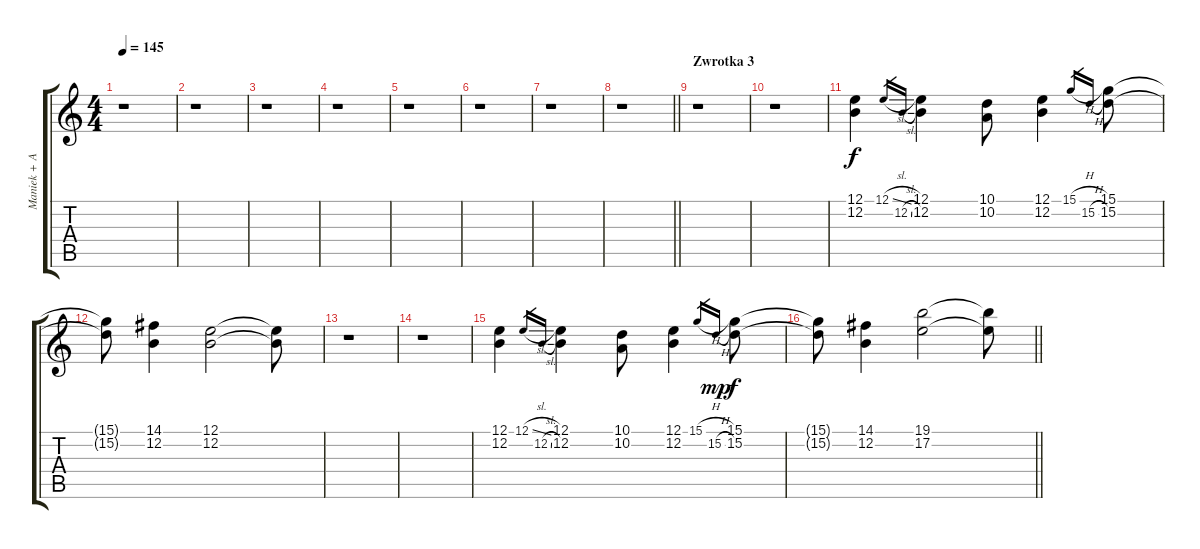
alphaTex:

\track ("Maniek + Anem" "Maniek + A") {instrument harmonica}
\staff {score tabs}
\tuning (E4 B3 G3 D3 A2 E2) {hide}
\ts (4 4)
\tempo 145
\clef g2
\ks c
r.1{dy f} |
r.1 |
r.1 |
r.1 |
r.1 |
r.1 |
r.1 |
\barLineRight lightlight
r.1 |
\section ("" "Zwrotka 3")
r.1 |
r.1 |
(12.1 12.2).4 12.1{sl}.16{gr} 12.2{sl}.16{gr} (12.1 12.2).4 (10.1 10.2).8 (12.1 12.2).4 15.1{h}.16{gr} 15.2{h}.16{gr} (15.1 15.2).8 |
(15.1{t} 15.2{t}).8 (14.1 12.2).4 (12.1 12.2).2 (12.1{t} 12.2{t}).8 |
r.1 |
r.1 |
(12.1 12.2).4 12.1{sl}.16{gr} 12.2{sl}.16{gr} (12.1 12.2).4 (10.1 10.2).8 (12.1 12.2).4 15.1{h}.16{gr} 15.2{h}.16{gr dy mp} (15.1 15.2).8{dy f} |
\barLineRight lightlight
(15.1{t} 15.2{t}).8 (14.1 12.2).4 (19.1 17.2).2 (19.1{t} 17.2{t}).8
